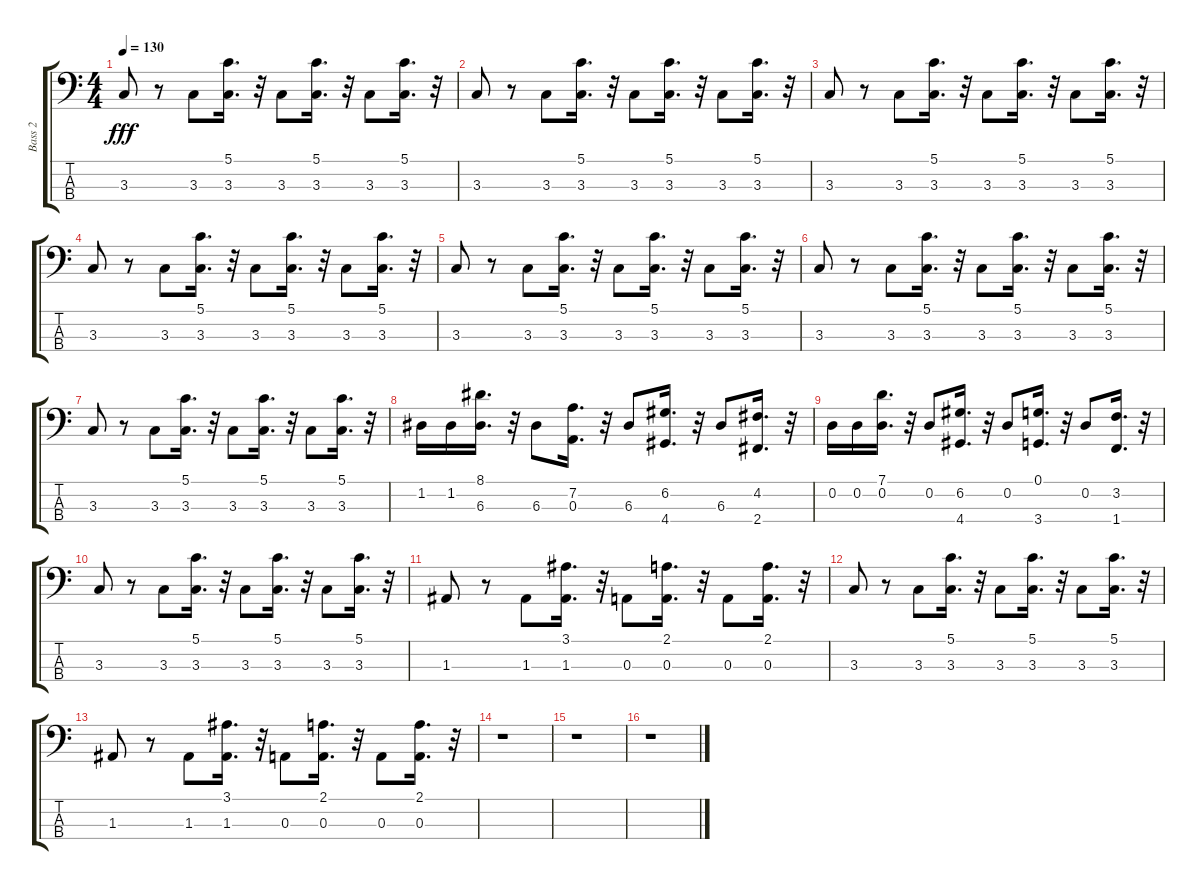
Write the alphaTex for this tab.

\track ("Bass 2" "Bass 2") {instrument acousticbass}
\staff {score tabs}
\tuning (G2 D2 A1 E1) {hide}
\ts (4 4)
\tempo 130
\clef f4
\ks c
3.3.8{dy fff} r.8 3.3.8 (5.1 3.3).16{d} r.32 3.3.8 (5.1 3.3).16{d} r.32 3.3.8 (5.1 3.3).16{d} r.32 |
3.3.8 r.8 3.3.8 (5.1 3.3).16{d} r.32 3.3.8 (5.1 3.3).16{d} r.32 3.3.8 (5.1 3.3).16{d} r.32 |
3.3.8 r.8 3.3.8 (5.1 3.3).16{d} r.32 3.3.8 (5.1 3.3).16{d} r.32 3.3.8 (5.1 3.3).16{d} r.32 |
3.3.8 r.8 3.3.8 (5.1 3.3).16{d} r.32 3.3.8 (5.1 3.3).16{d} r.32 3.3.8 (5.1 3.3).16{d} r.32 |
3.3.8 r.8 3.3.8 (5.1 3.3).16{d} r.32 3.3.8 (5.1 3.3).16{d} r.32 3.3.8 (5.1 3.3).16{d} r.32 |
3.3.8 r.8 3.3.8 (5.1 3.3).16{d} r.32 3.3.8 (5.1 3.3).16{d} r.32 3.3.8 (5.1 3.3).16{d} r.32 |
3.3.8 r.8 3.3.8 (5.1 3.3).16{d} r.32 3.3.8 (5.1 3.3).16{d} r.32 3.3.8 (5.1 3.3).16{d} r.32 |
1.2.16 1.2.16 (8.1 6.3).16{d} r.32 6.3.8 (7.2 0.3).16{d} r.32 6.3.8 (6.2 4.4).16{d} r.32 6.3.8 (4.2 2.4).16{d} r.32 |
0.2.16 0.2.16 (7.1 0.2).16{d} r.32 0.2.8 (6.2 4.4).16{d} r.32 0.2.8 (0.1 3.4).16{d} r.32 0.2.8 (3.2 1.4).16{d} r.32 |
3.3.8 r.8 3.3.8 (5.1 3.3).16{d} r.32 3.3.8 (5.1 3.3).16{d} r.32 3.3.8 (5.1 3.3).16{d} r.32 |
1.3.8 r.8 1.3.8 (3.1 1.3).16{d} r.32 0.3.8 (2.1 0.3).16{d} r.32 0.3.8 (2.1 0.3).16{d} r.32 |
3.3.8 r.8 3.3.8 (5.1 3.3).16{d} r.32 3.3.8 (5.1 3.3).16{d} r.32 3.3.8 (5.1 3.3).16{d} r.32 |
1.3.8 r.8 1.3.8 (3.1 1.3).16{d} r.32 0.3.8 (2.1 0.3).16{d} r.32 0.3.8 (2.1 0.3).16{d} r.32 |
r.1 |
r.1 |
r.1
